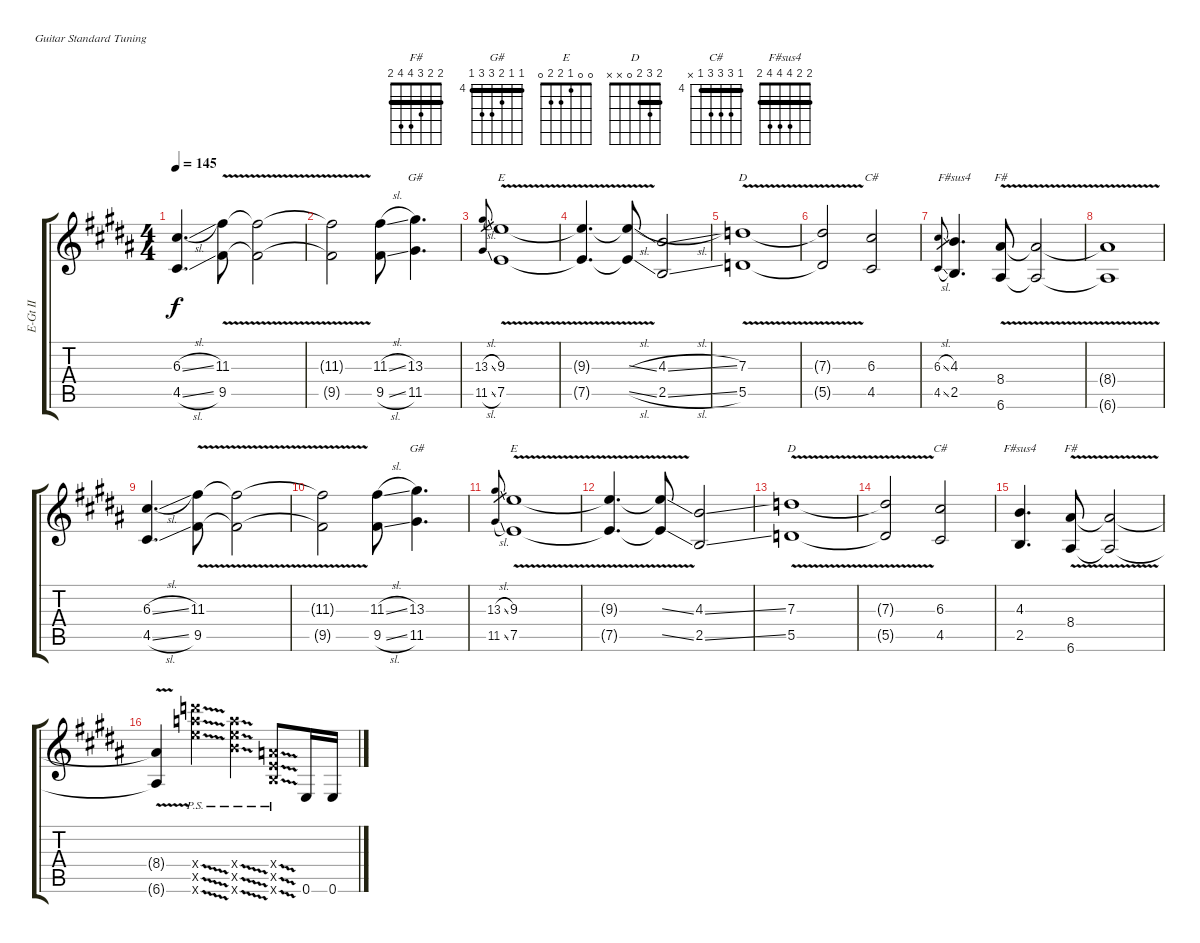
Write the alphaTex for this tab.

\defaultSystemsLayout 4
\bracketExtendMode groupsimilarinstruments
\otherSystemsTrackNameOrientation horizontal
\track ("Rhythm Guitar II" "E-Gt II") {multiBarRest instrument distortionguitar}
\staff {score tabs}
\tuning (E4 B3 G3 D3 A2 E2)
\chord ("F#" 2 2 3 4 4 2) {showfingering false barre (2 2)}
\chord ("G#" 4 4 5 6 6 4) {firstfret 4 showfingering false barre (4 4)}
\chord ("E" 0 0 1 2 2 0) {showfingering false}
\chord ("D" 2 3 2 0 x x) {showfingering false barre 2}
\chord ("C#" 4 6 6 6 4 x) {firstfret 4 showfingering false barre 4}
\chord ("F#sus4" 2 2 4 4 4 2) {showfingering false barre (2 2)}
\ts (4 4)
\tempo 145
\clef g2
\ks b
(4.5{sl acc #} 6.3{sl acc #}).4{d dy f} (9.5{v acc #} 11.3{v acc #}).8 (9.5{v t acc #} 11.3{v t acc #}).2 |
(9.5{v t acc #} 11.3{v t acc #}).2 (9.5{sl acc #} 11.3{sl acc #}).8 (11.5{acc #} 13.3{acc #}).4{d ch "G#"} |
(11.5{sl acc #} 13.3{sl acc #}).8{gr} (7.5{v acc forcenatural} 9.3{v acc forcenatural}).1{ch "E"} |
(7.5{v t acc forcenatural} 9.3{v t acc forcenatural}).4{d} (7.5{sl t acc forcenatural} 9.3{sl t acc forcenatural}).8 (4.3{sl acc forcenatural} 2.5{sl acc forcenatural}).2 |
(7.3{v acc forcenatural} 5.5{v acc forcenatural}).1{ch "D"} |
(7.3{v t acc forcenatural} 5.5{v t acc forcenatural}).2 (4.5{acc #} 6.3{acc #}).2{ch "C#"} |
(6.3{sl acc #} 4.5{sl acc #}).8{gr} (4.3{acc forcenatural} 2.5{acc forcenatural}).4{d ch "F#sus4"} (6.6{v acc #} 8.4{v acc #}).8{ch "F#"} (6.6{v t acc #} 8.4{v t acc #}).2 |
(6.6{v t acc #} 8.4{v t acc #}).1 |
(4.5{sl acc #} 6.3{sl acc #}).4{d} (9.5{v acc #} 11.3{v acc #}).8 (9.5{v t acc #} 11.3{v t acc #}).2 |
(9.5{v t acc #} 11.3{v t acc #}).2 (9.5{sl acc #} 11.3{sl acc #}).8 (11.5{acc #} 13.3{acc #}).4{d ch "G#"} |
(13.3{sl acc #} 11.5{sl acc #}).8{gr} (9.3{v acc forcenatural} 7.5{v acc forcenatural}).1{ch "E"} |
(7.5{v t acc forcenatural} 9.3{v t acc forcenatural}).4{d} (9.3{ss t acc forcenatural} 7.5{ss t acc forcenatural}).8 (2.5{ss acc forcenatural} 4.3{ss acc forcenatural}).2 |
(5.5{v acc forcenatural} 7.3{v acc forcenatural}).1{ch "D"} |
(5.5{v t acc forcenatural} 7.3{v t acc forcenatural}).2 (6.3{acc #} 4.5{acc #}).2{ch "C#"} |
(2.5{acc forcenatural} 4.3{acc forcenatural}).4{d ch "F#sus4"} (8.4{v acc #} 6.6{v acc #}).8{ch "F#"} (8.4{v t acc #} 6.6{v t acc #}).2 |
(6.6{v t acc #} 8.4{v t acc #}).4 (24.6{psd x acc forcenatural} 24.5{psd x acc forcenatural} 24.4{psd x acc forcenatural}).4 (19.6{psd x acc forcenatural} 19.4{psd x acc forcenatural} 19.5{psd x acc forcenatural}).4 (7.6{psd x acc forcenatural} 7.5{psd x acc forcenatural} 7.4{psd x acc forcenatural}).8 0.6{acc forcenatural}.16 0.6{acc forcenatural}.16
